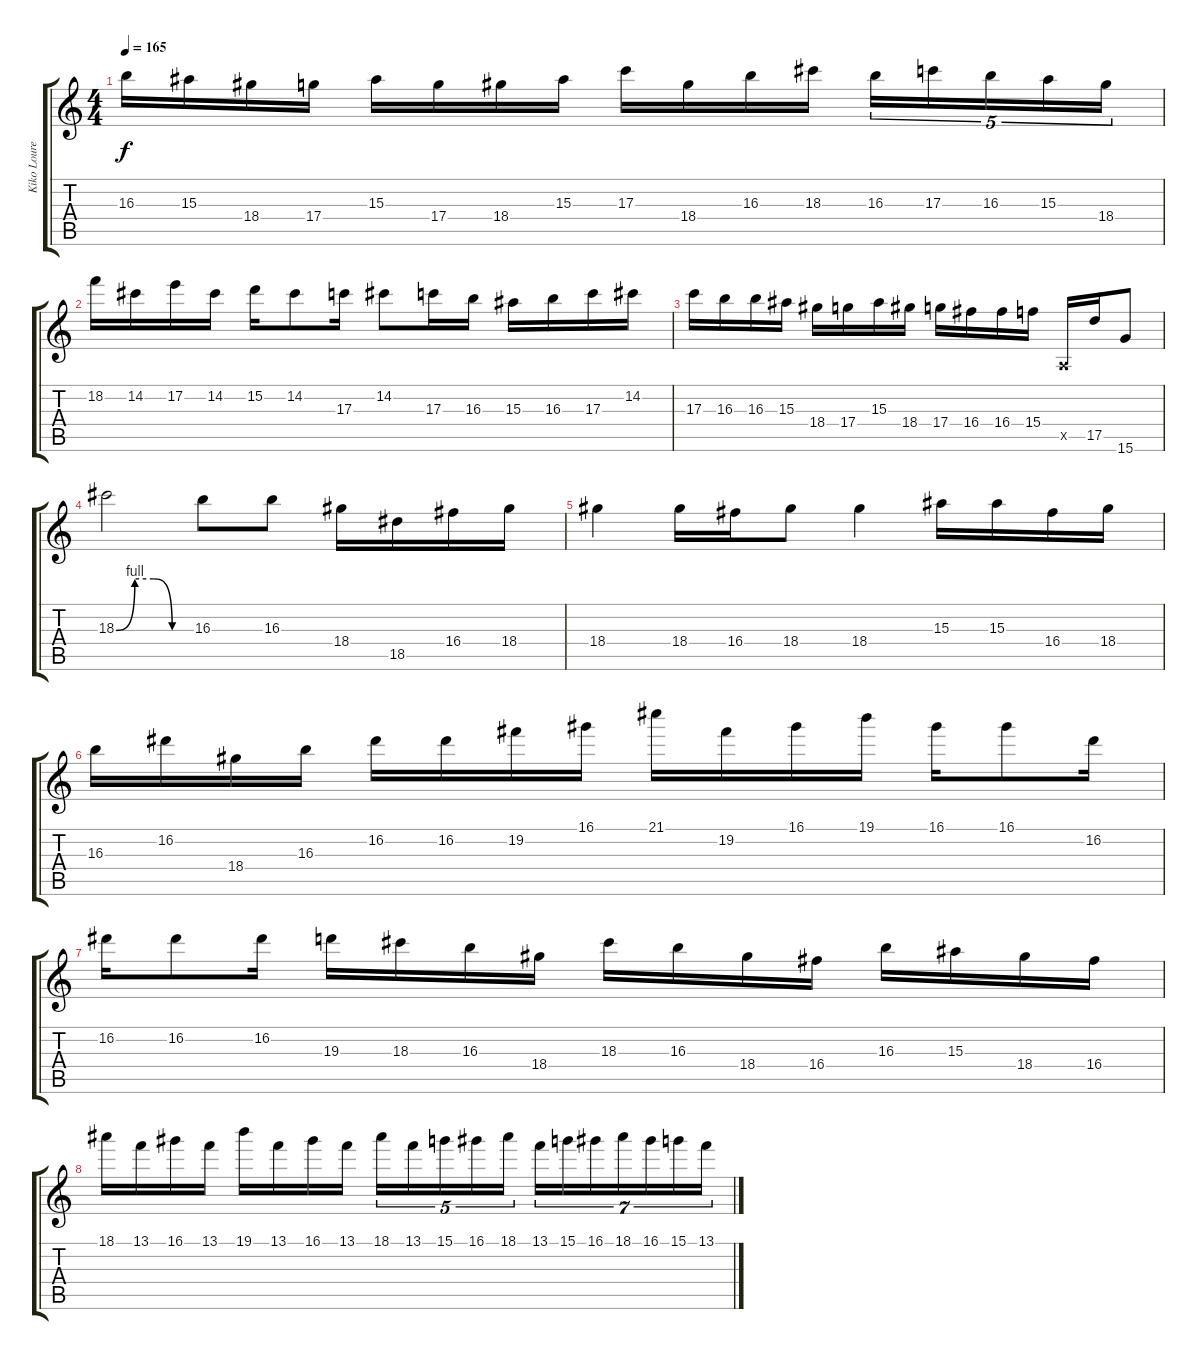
\track ("Kiko Loureiro" "Kiko Loure") {instrument distortionguitar}
\staff {score tabs}
\tuning (E4 B3 G3 D3 A2 E2) {hide}
\ts (4 4)
\tempo 165
\clef g2
\ks c
16.3.16{dy f} 15.3.16 18.4.16 17.4.16 15.3.16 17.4.16 18.4.16 15.3.16 17.3.16 18.4.16 16.3.16 18.3.16 16.3.16{tu (5 4)} 17.3.16{tu (5 4)} 16.3.16{tu (5 4)} 15.3.16{tu (5 4)} 18.4.16{tu (5 4)} |
18.2.16 14.2.16 17.2.16 14.2.16 15.2.16 14.2.8 17.3.16 14.2.8 17.3.16 16.3.16 15.3.16 16.3.16 17.3.16 14.2.16 |
17.3.16 16.3.16 16.3.16 15.3.16 18.4.16 17.4.16 15.3.16 18.4.16 17.4.16 16.4.16 16.4.16 15.4.16 0.5{x}.16 17.5.16 15.6.8 |
18.3{be (custom 0 0 15 4 30 4 45 0 60 0)}.2 16.3.8 16.3.8 18.4.16 18.5.16 16.4.16 18.4.16 |
18.4.4 18.4.16 16.4.16 18.4.8 18.4.4 15.3.16 15.3.16 16.4.16 18.4.16 |
16.3.16 16.2.16 18.4.16 16.3.16 16.2.16 16.2.16 19.2.16 16.1.16 21.1.16 19.2.16 16.1.16 19.1.16 16.1.16 16.1.8 16.2.16 |
16.2.16 16.2.8 16.2.16 19.3.16 18.3.16 16.3.16 18.4.16 18.3.16 16.3.16 18.4.16 16.4.16 16.3.16 15.3.16 18.4.16 16.4.16 |
18.1.16{volume 16} 13.1.16 16.1.16 13.1.16 19.1.16 13.1.16 16.1.16 13.1.16 18.1.16{tu (5 4)} 13.1.16{tu (5 4)} 15.1.16{tu (5 4)} 16.1.16{tu (5 4)} 18.1.16{tu (5 4)} 13.1.16{tu (7 4)} 15.1.16{tu (7 4)} 16.1.16{tu (7 4)} 18.1.16{tu (7 4)} 16.1.16{tu (7 4)} 15.1.16{tu (7 4)} 13.1.16{tu (7 4)}
